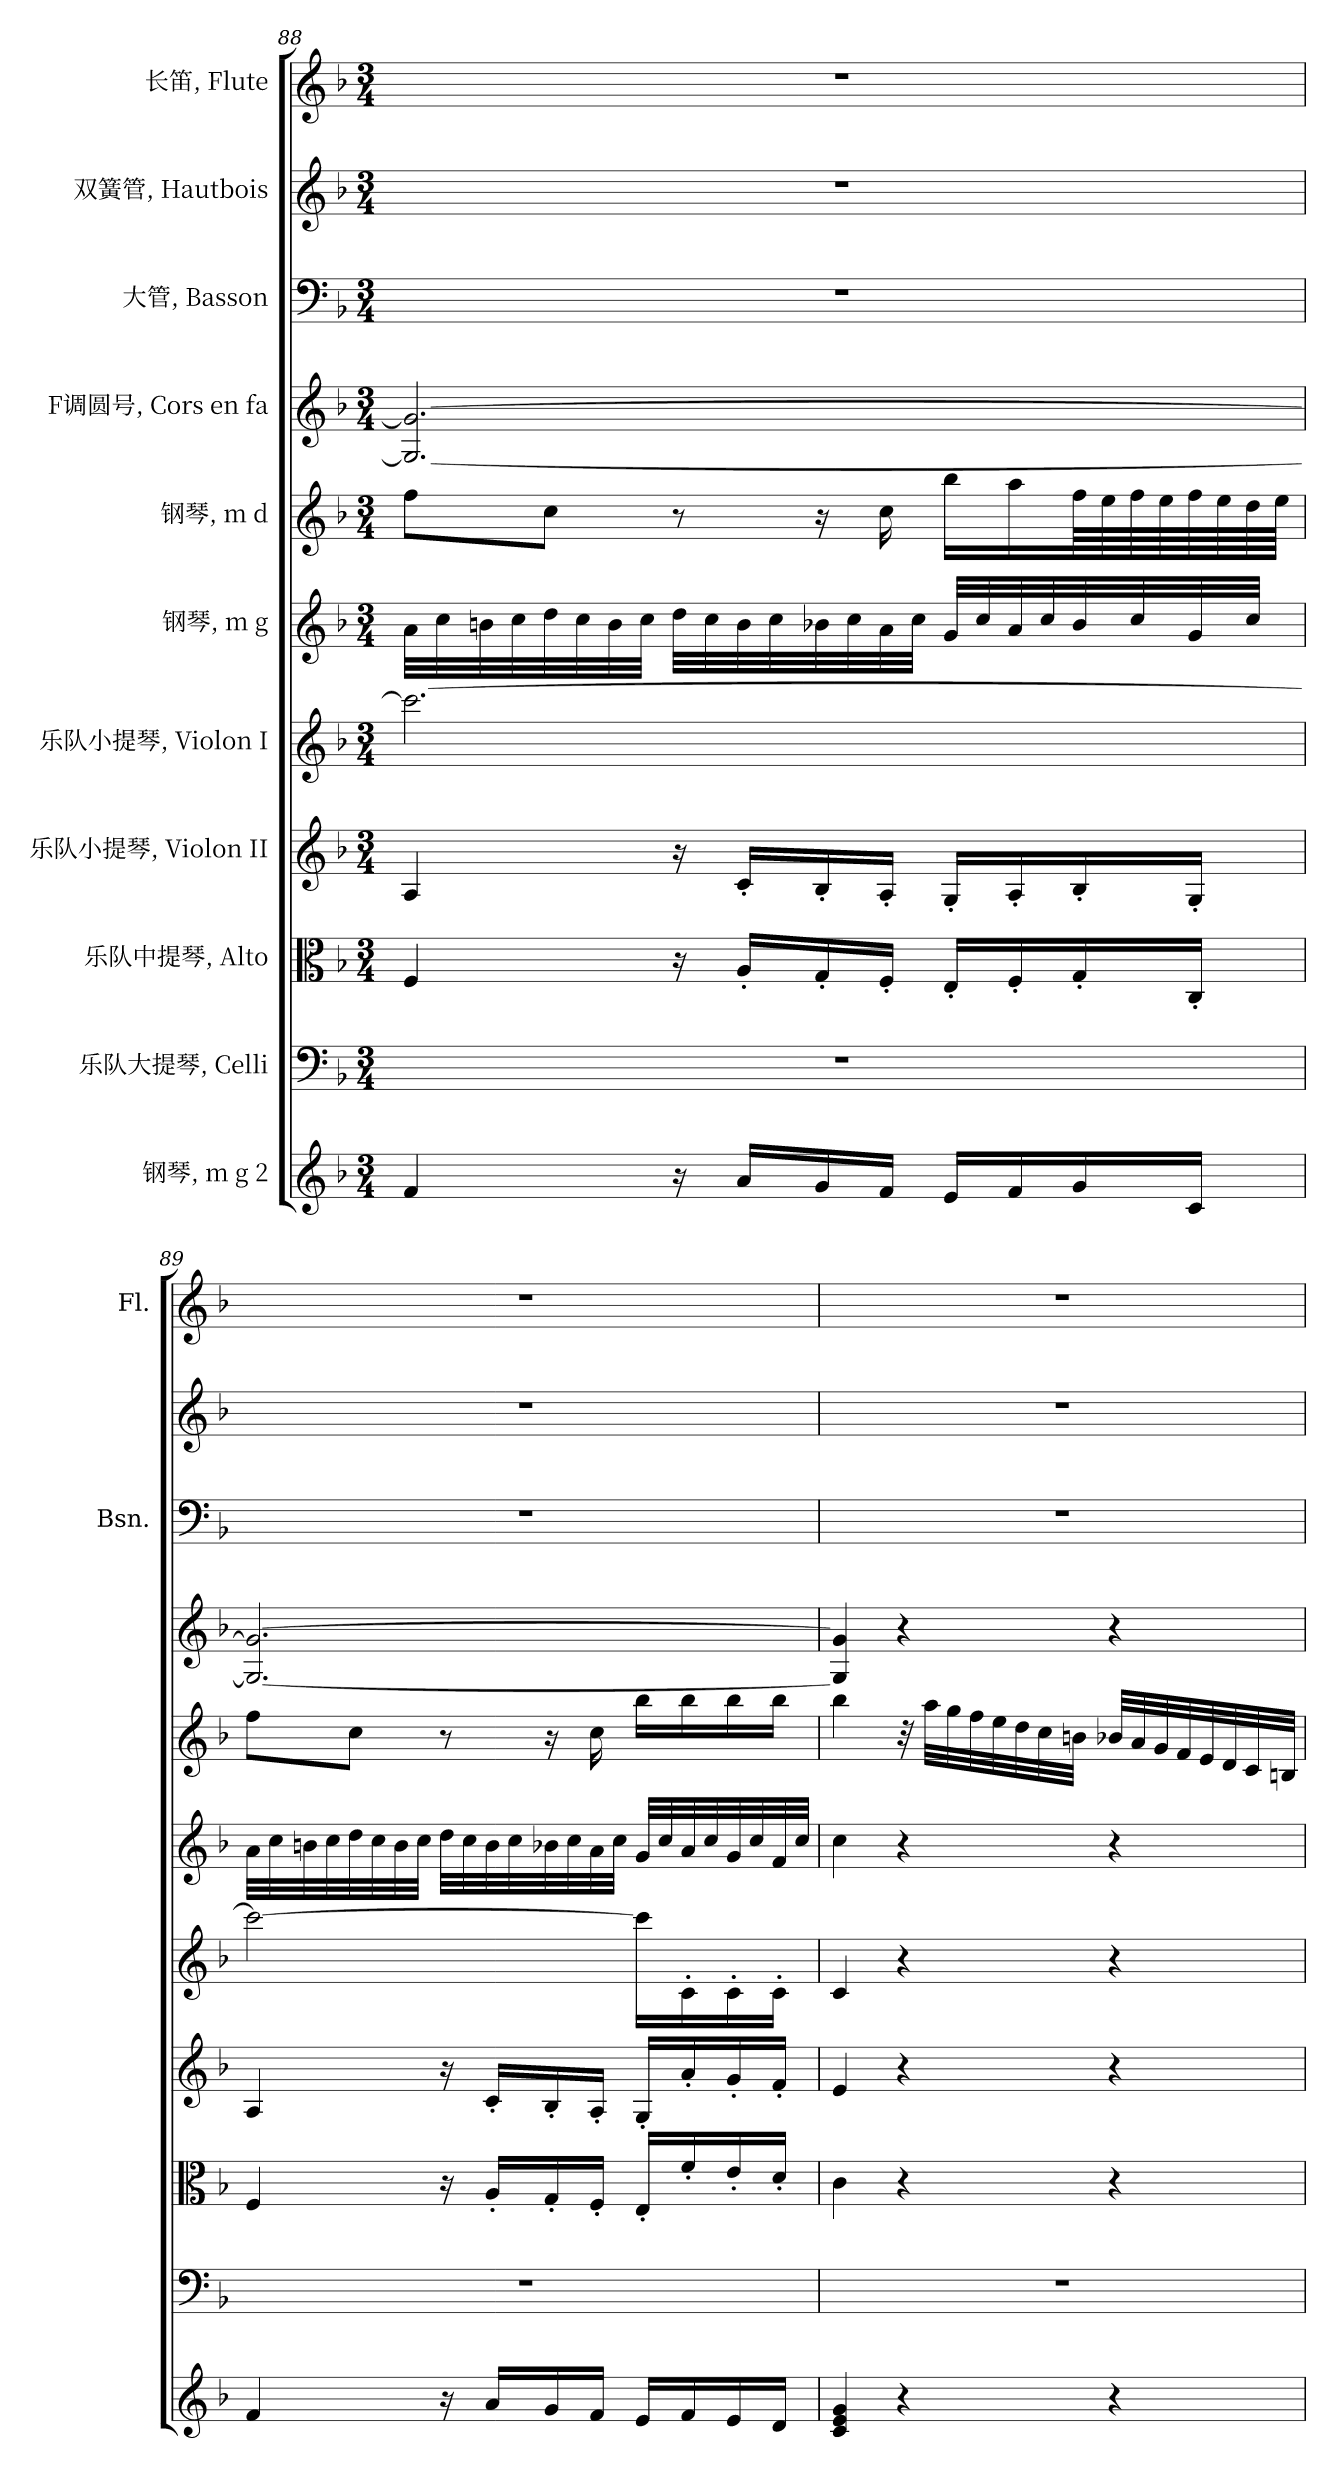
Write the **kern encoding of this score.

**kern	**kern	**kern	**kern	**kern	**kern	**kern	**kern	**kern	**kern	**kern
*part11	*part10	*part9	*part8	*part7	*part6	*part5	*part4	*part3	*part2	*part1
*staff11	*staff10	*staff9	*staff8	*staff7	*staff6	*staff5	*staff4	*staff3	*staff2	*staff1
*I"钢琴, m g 2	*I"乐队大提琴, Celli	*I"乐队中提琴, Alto	*I"乐队小提琴, Violon II	*I"乐队小提琴, Violon I	*I"钢琴, m g	*I"钢琴, m d	*I"F调圆号, Cors en fa	*I"大管, Basson	*I"双簧管, Hautbois	*I"长笛, Flute
*	*	*	*	*	*	*	*	*I'Bsn.	*	*I'Fl.
!!LO:PB:g=z
*clefG2	*clefF4	*clefC3	*clefG2	*clefG2	*clefG2	*clefG2	*clefG2	*clefF4	*clefG2	*clefG2
*	*	*	*	*	*	*	*ITrd4c7	*	*	*
*k[b-]	*k[b-]	*k[b-]	*k[b-]	*k[b-]	*k[b-]	*k[b-]	*k[b-e-]	*k[b-]	*k[b-]	*k[b-]
*M3/4	*M3/4	*M3/4	*M3/4	*M3/4	*M3/4	*M3/4	*M3/4	*M3/4	*M3/4	*M3/4
=88	=88	=88	=88	=88	=88	=88	=88	=88	=88	=88
4f/	2.r	4F/	4A/	2.ccc\_	32a\LLL	8ff\L	2.C/_ 2.c/_	2.r	2.r	2.r
.	.	.	.	.	32cc\	.	.	.	.	.
.	.	.	.	.	32bn\	.	.	.	.	.
.	.	.	.	.	32cc\	.	.	.	.	.
.	.	.	.	.	32dd\	8cc\J	.	.	.	.
.	.	.	.	.	32cc\	.	.	.	.	.
.	.	.	.	.	32b\	.	.	.	.	.
.	.	.	.	.	32cc\JJJ	.	.	.	.	.
16r	.	16r	16r	.	32dd\LLL	8r	.	.	.	.
.	.	.	.	.	32cc\	.	.	.	.	.
16a/LL	.	16A'/LL	16c'/LL	.	32b\	.	.	.	.	.
.	.	.	.	.	32cc\	.	.	.	.	.
16g/	.	16G'/	16B-'/	.	32b-X\	16r	.	.	.	.
.	.	.	.	.	32cc\	.	.	.	.	.
16f/JJ	.	16F'/JJ	16A'/JJ	.	32a\	16cc\	.	.	.	.
.	.	.	.	.	32cc\JJJ	.	.	.	.	.
16e/LL	.	16E'/LL	16G'/LL	.	32g/LLL	16bb-\LL	.	.	.	.
.	.	.	.	.	32cc/	.	.	.	.	.
16f/	.	16F'/	16A'/	.	32a/	16aa\	.	.	.	.
.	.	.	.	.	32cc/	.	.	.	.	.
16g/	.	16G'/	16B-'/	.	32b-/	64ff\LL	.	.	.	.
.	.	.	.	.	.	64ee\	.	.	.	.
.	.	.	.	.	32cc/	64ff\	.	.	.	.
.	.	.	.	.	.	64ee\	.	.	.	.
16c/JJ	.	16C'/JJ	16G'/JJ	.	32g/	64ff\	.	.	.	.
.	.	.	.	.	.	64ee\	.	.	.	.
.	.	.	.	.	32cc/JJJ	64dd\	.	.	.	.
.	.	.	.	.	.	64ee\JJJJ	.	.	.	.
!!LO:PB:g=z
=89	=89	=89	=89	=89	=89	=89	=89	=89	=89	=89
4f/	2.r	4F/	4A/	2ccc\_	32a\LLL	8ff\L	2.C/_ 2.c/_	2.r	2.r	2.r
.	.	.	.	.	32cc\	.	.	.	.	.
.	.	.	.	.	32bn\	.	.	.	.	.
.	.	.	.	.	32cc\	.	.	.	.	.
.	.	.	.	.	32dd\	8cc\J	.	.	.	.
.	.	.	.	.	32cc\	.	.	.	.	.
.	.	.	.	.	32b\	.	.	.	.	.
.	.	.	.	.	32cc\JJJ	.	.	.	.	.
16r	.	16r	16r	.	32dd\LLL	8r	.	.	.	.
.	.	.	.	.	32cc\	.	.	.	.	.
16a/LL	.	16A'/LL	16c'/LL	.	32b\	.	.	.	.	.
.	.	.	.	.	32cc\	.	.	.	.	.
16g/	.	16G'/	16B-'/	.	32b-X\	16r	.	.	.	.
.	.	.	.	.	32cc\	.	.	.	.	.
16f/JJ	.	16F'/JJ	16A'/JJ	.	32a\	16cc\	.	.	.	.
.	.	.	.	.	32cc\JJJ	.	.	.	.	.
16e/LL	.	16E'/LL	16G'/LL	16ccc\LL]	32g/LLL	16bb-\LL	.	.	.	.
.	.	.	.	.	32cc/	.	.	.	.	.
16f/	.	16f'/	16a'/	16c'\	32a/	16bb-\	.	.	.	.
.	.	.	.	.	32cc/	.	.	.	.	.
16e/	.	16e'/	16g'/	16c'\	32g/	16bb-\	.	.	.	.
.	.	.	.	.	32cc/	.	.	.	.	.
16d/JJ	.	16d'/JJ	16f'/JJ	16c'\JJ	32f/	16bb-\JJ	.	.	.	.
.	.	.	.	.	32cc/JJJ	.	.	.	.	.
=90	=90	=90	=90	=90	=90	=90	=90	=90	=90	=90
4c/ 4e/ 4g/	2.r	4c\	4e/	4c/	4cc\	4bb-\	4C/] 4c/]	2.r	2.r	2.r
4r	.	4r	4r	4r	4r	32r	4r	.	.	.
.	.	.	.	.	.	32aa\LLL	.	.	.	.
.	.	.	.	.	.	32gg\	.	.	.	.
.	.	.	.	.	.	32ff\	.	.	.	.
.	.	.	.	.	.	32ee\	.	.	.	.
.	.	.	.	.	.	32dd\	.	.	.	.
.	.	.	.	.	.	32cc\	.	.	.	.
.	.	.	.	.	.	32bn\JJJ	.	.	.	.
4r	.	4r	4r	4r	4r	32b-X/LLL	4r	.	.	.
.	.	.	.	.	.	32a/	.	.	.	.
.	.	.	.	.	.	32g/	.	.	.	.
.	.	.	.	.	.	32f/	.	.	.	.
.	.	.	.	.	.	32e/	.	.	.	.
.	.	.	.	.	.	32d/	.	.	.	.
.	.	.	.	.	.	32c/	.	.	.	.
.	.	.	.	.	.	32Bn/JJJ	.	.	.	.
=	=	=	=	=	=	=	=	=	=	=
*-	*-	*-	*-	*-	*-	*-	*-	*-	*-	*-
